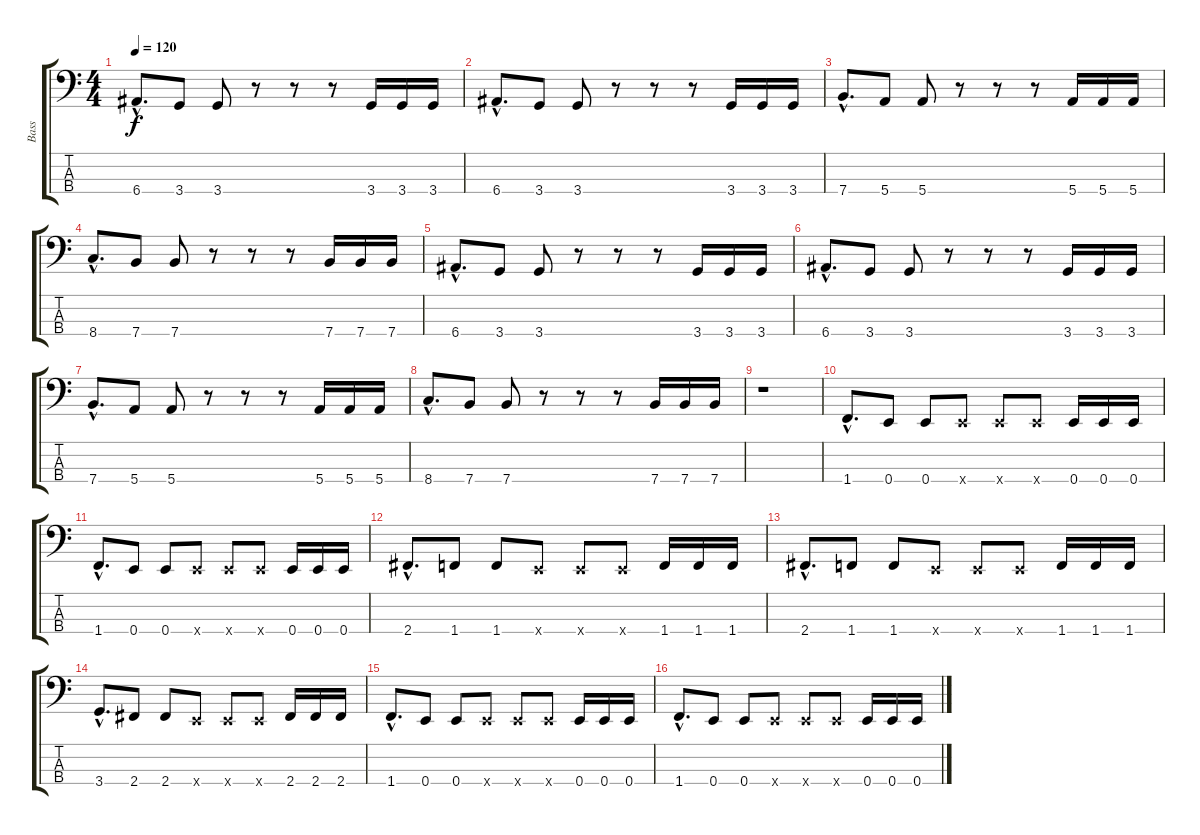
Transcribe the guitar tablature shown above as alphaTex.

\track ("Bass" "Bass") {instrument electricbassfinger}
\staff {score tabs}
\tuning (G2 D2 A1 E1) {hide}
\ts (4 4)
\tempo 120
\clef f4
\ks c
6.4{hac}.8{d dy f} 3.4.8 3.4.8 r.8 r.8 r.8 3.4.16 3.4.16 3.4.16 |
6.4{hac}.8{d} 3.4.8 3.4.8 r.8 r.8 r.8 3.4.16 3.4.16 3.4.16 |
7.4{hac}.8{d} 5.4.8 5.4.8 r.8 r.8 r.8 5.4.16 5.4.16 5.4.16 |
8.4{hac}.8{d} 7.4.8 7.4.8 r.8 r.8 r.8 7.4.16 7.4.16 7.4.16 |
6.4{hac}.8{d} 3.4.8 3.4.8 r.8 r.8 r.8 3.4.16 3.4.16 3.4.16 |
6.4{hac}.8{d} 3.4.8 3.4.8 r.8 r.8 r.8 3.4.16 3.4.16 3.4.16 |
7.4{hac}.8{d} 5.4.8 5.4.8 r.8 r.8 r.8 5.4.16 5.4.16 5.4.16 |
8.4{hac}.8{d} 7.4.8 7.4.8 r.8 r.8 r.8 7.4.16 7.4.16 7.4.16 |
r.1 |
1.4{hac}.8{d} 0.4.8 0.4.8 0.4{x}.8 0.4{x}.8 0.4{x}.8 0.4.16 0.4.16 0.4.16 |
1.4{hac}.8{d} 0.4.8 0.4.8 0.4{x}.8 0.4{x}.8 0.4{x}.8 0.4.16 0.4.16 0.4.16 |
2.4{hac}.8{d} 1.4.8 1.4.8 0.4{x}.8 0.4{x}.8 0.4{x}.8 1.4.16 1.4.16 1.4.16 |
2.4{hac}.8{d} 1.4.8 1.4.8 0.4{x}.8 0.4{x}.8 0.4{x}.8 1.4.16 1.4.16 1.4.16 |
3.4{hac}.8{d} 2.4.8 2.4.8 0.4{x}.8 0.4{x}.8 0.4{x}.8 2.4.16 2.4.16 2.4.16 |
1.4{hac}.8{d} 0.4.8 0.4.8 0.4{x}.8 0.4{x}.8 0.4{x}.8 0.4.16 0.4.16 0.4.16 |
1.4{hac}.8{d} 0.4.8 0.4.8 0.4{x}.8 0.4{x}.8 0.4{x}.8 0.4.16 0.4.16 0.4.16
